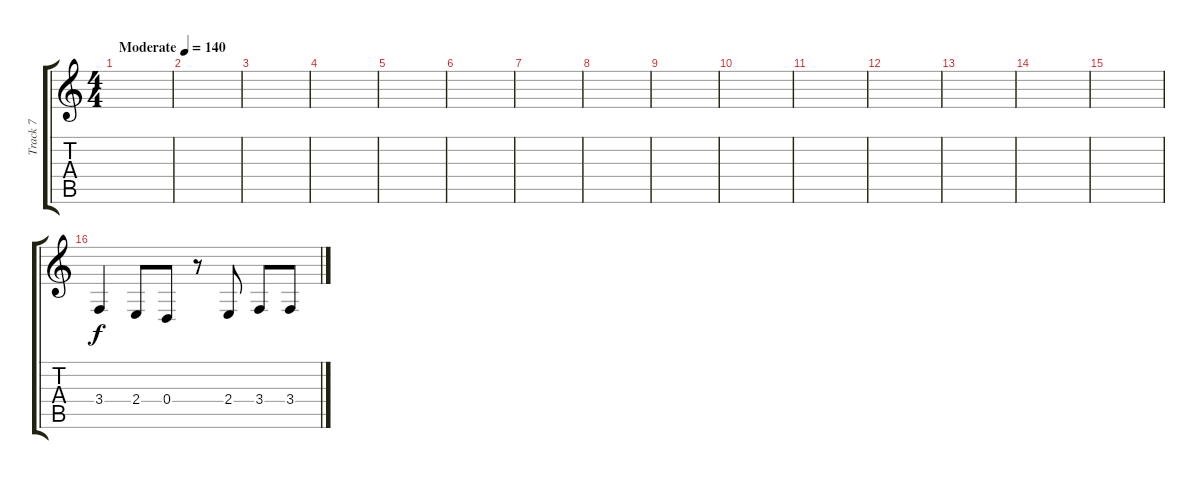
\track ("Track 7" "Track 7") {instrument lead6voice}
\staff {score tabs}
\tuning (E4 B3 G3 D3 A2 E2) {hide}
\ts (4 4)
\tempo (140 "Moderate")
\clef g2
\ks c
|
|
|
|
|
|
|
|
|
|
|
|
|
|
|
3.4.4 2.4.8 0.4.8 r.8 2.4.8 3.4.8 3.4.8
